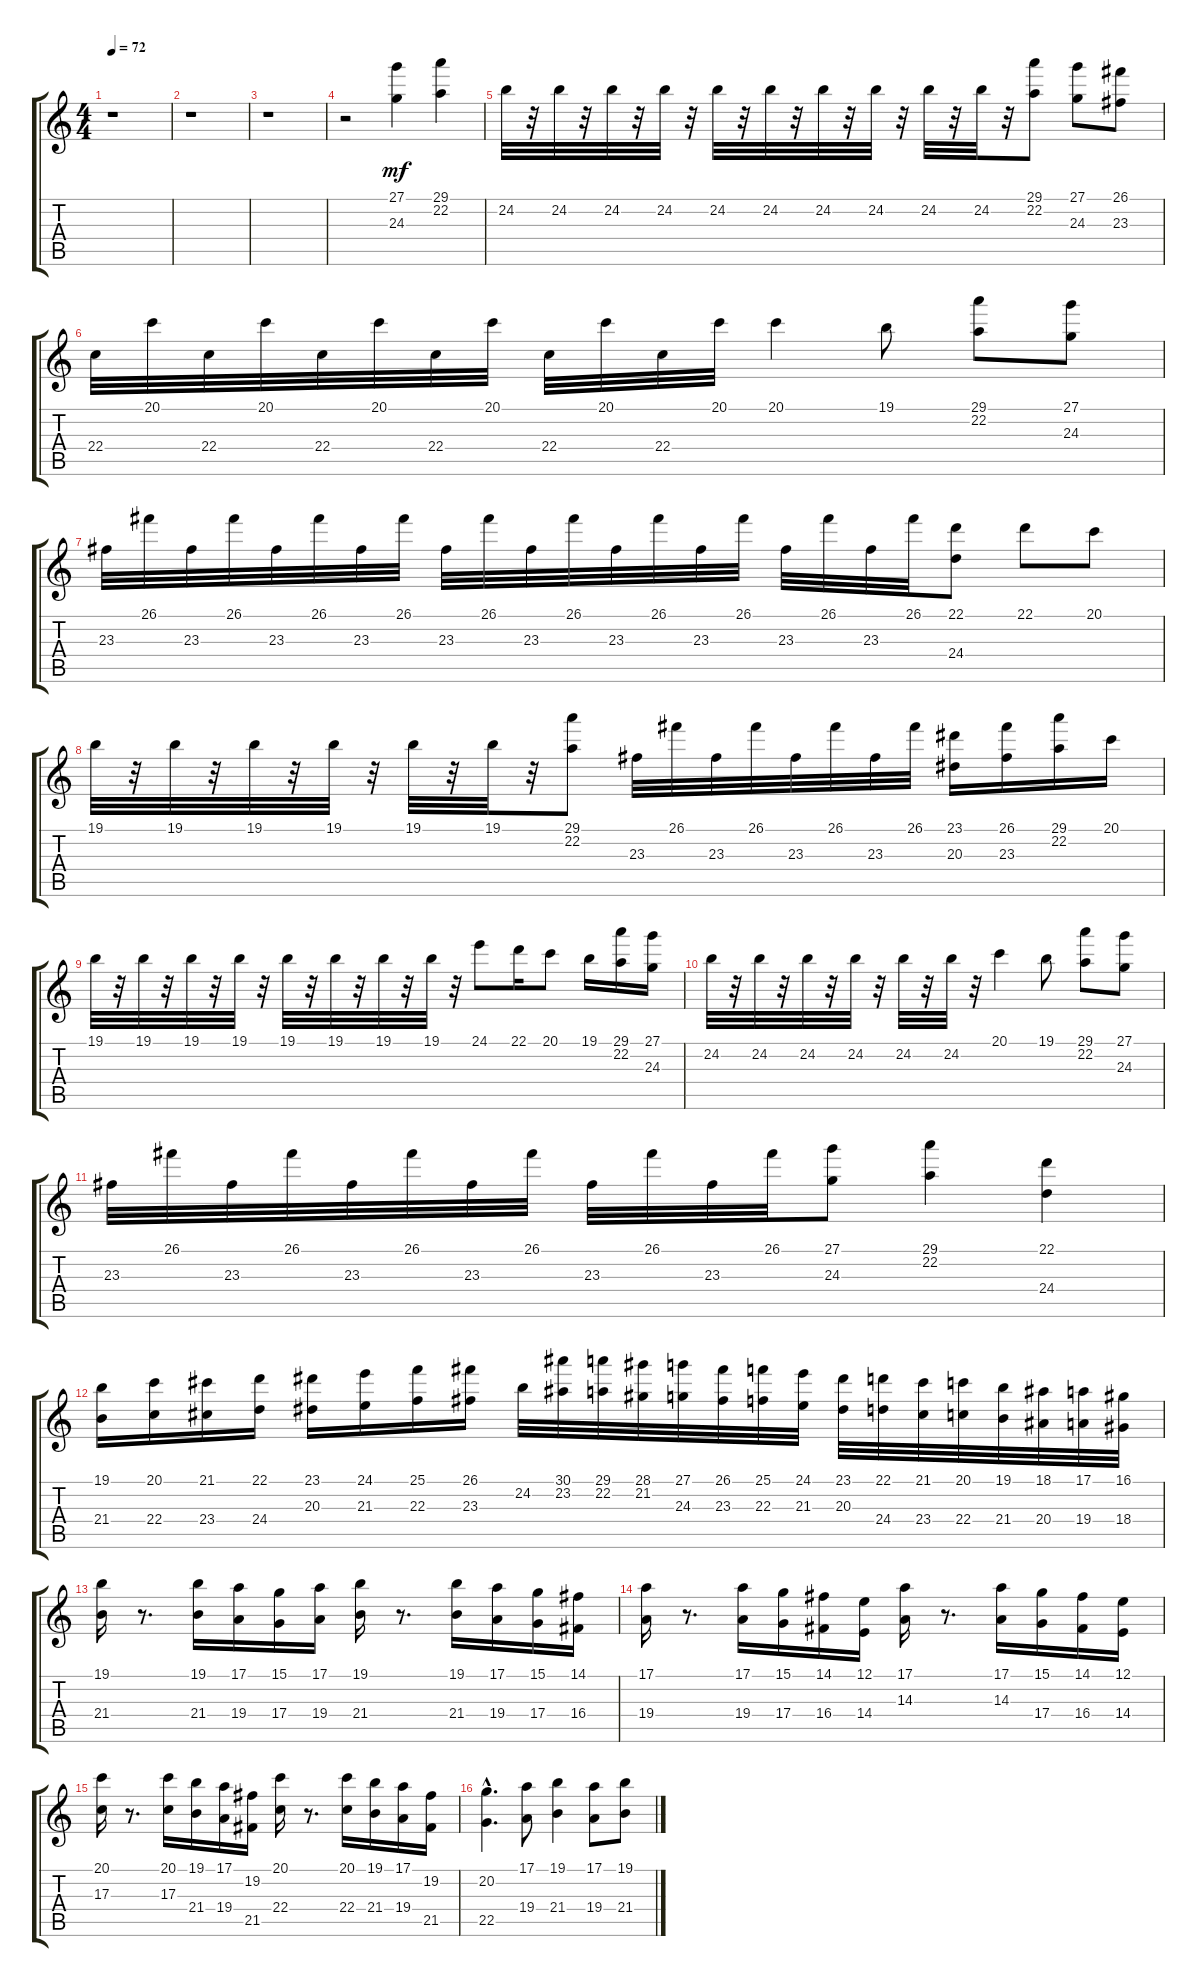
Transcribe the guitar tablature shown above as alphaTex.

\track "" {instrument acousticgrandpiano}
\staff {score tabs}
\tuning (E4 B3 G3 D3 A2 E2) {hide}
\ts (4 4)
\tempo 72
\clef g2
\ks c
r.1{dy f} |
r.1 |
r.1 |
r.2 (27.1 24.3).4{dy mf} (29.1 22.2).4 |
24.2.32 r.32 24.2.32 r.32 24.2.32 r.32 24.2.32 r.32 24.2.32 r.32 24.2.32 r.32 24.2.32 r.32 24.2.32 r.32 24.2.32 r.32 24.2.32 r.32 (29.1 22.2).8 (27.1 24.3).8 (26.1 23.3).8 |
22.4.32 20.1.32 22.4.32 20.1.32 22.4.32 20.1.32 22.4.32 20.1.32 22.4.32 20.1.32 22.4.32 20.1.32 20.1.4 19.1.8 (29.1 22.2).8 (27.1 24.3).8 |
23.3.32 26.1.32 23.3.32 26.1.32 23.3.32 26.1.32 23.3.32 26.1.32 23.3.32 26.1.32 23.3.32 26.1.32 23.3.32 26.1.32 23.3.32 26.1.32 23.3.32 26.1.32 23.3.32 26.1.32 (22.1 24.4).8 22.1.8 20.1.8 |
19.1.32 r.32 19.1.32 r.32 19.1.32 r.32 19.1.32 r.32 19.1.32 r.32 19.1.32 r.32 (29.1 22.2).8 23.3.32 26.1.32 23.3.32 26.1.32 23.3.32 26.1.32 23.3.32 26.1.32 (23.1 20.3).16 (26.1 23.3).16 (29.1 22.2).16 20.1.16 |
19.1.32 r.32 19.1.32 r.32 19.1.32 r.32 19.1.32 r.32 19.1.32 r.32 19.1.32 r.32 19.1.32 r.32 19.1.32 r.32 24.1.8 22.1.16 20.1.8 19.1.16 (29.1 22.2).16 (27.1 24.3).16 |
24.2.32 r.32 24.2.32 r.32 24.2.32 r.32 24.2.32 r.32 24.2.32 r.32 24.2.32 r.32 20.1.4 19.1.8 (29.1 22.2).8 (27.1 24.3).8 |
23.3.32 26.1.32 23.3.32 26.1.32 23.3.32 26.1.32 23.3.32 26.1.32 23.3.32 26.1.32 23.3.32 26.1.32 (27.1 24.3).8 (29.1 22.2).4 (22.1 24.4).4 |
(19.1 21.4).16 (20.1 22.4).16 (21.1 23.4).16 (22.1 24.4).16 (23.1 20.3).16 (24.1 21.3).16 (25.1 22.3).16 (26.1 23.3).16 24.2.32 (30.1 23.2).32 (29.1 22.2).32 (28.1 21.2).32 (27.1 24.3).32 (26.1 23.3).32 (25.1 22.3).32 (24.1 21.3).32 (23.1 20.3).32 (22.1 24.4).32 (21.1 23.4).32 (20.1 22.4).32 (19.1 21.4).32 (18.1 20.4).32 (17.1 19.4).32 (16.1 18.4).32 |
(19.1 21.4).16 r.8{d} (19.1 21.4).16 (17.1 19.4).16 (15.1 17.4).16 (17.1 19.4).16 (19.1 21.4).16 r.8{d} (19.1 21.4).16 (17.1 19.4).16 (15.1 17.4).16 (14.1 16.4).16 |
(17.1 19.4).16 r.8{d} (17.1 19.4).16 (15.1 17.4).16 (14.1 16.4).16 (12.1 14.4).16 (17.1 14.3).16 r.8{d} (17.1 14.3).16 (15.1 17.4).16 (14.1 16.4).16 (12.1 14.4).16 |
(20.1 17.3).16 r.8{d} (20.1 17.3).16 (19.1 21.4).16 (17.1 19.4).16 (19.2 21.5).16 (20.1 22.4).16 r.8{d} (20.1 22.4).16 (19.1 21.4).16 (17.1 19.4).16 (19.2 21.5).16 |
(20.2{hac} 22.5{hac}).4{d} (17.1 19.4).8 (19.1 21.4).4 (17.1 19.4).8 (19.1 21.4).8
